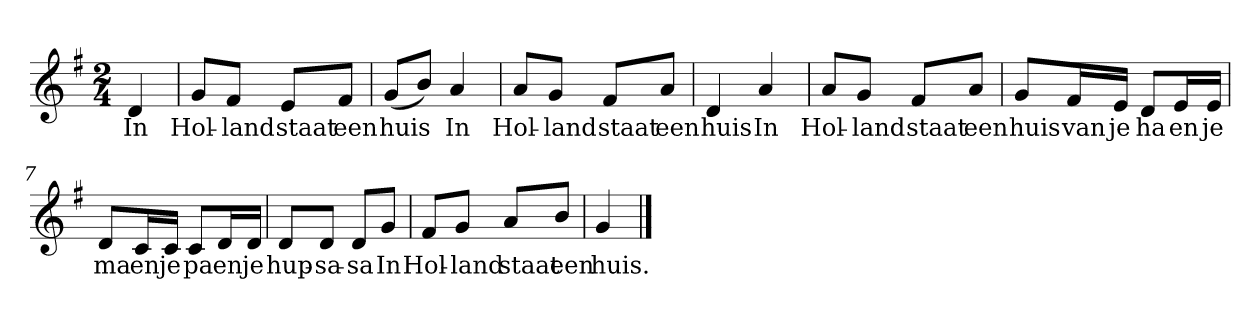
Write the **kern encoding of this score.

**kern	**text
*part1	*part1
*staff1	*staff1
*clefG2	*
*k[f#]	*
*G:	*
*M2/4	*
*MM120	*
=	=
4d	In
=1	=1
8g/L	Hol-
8f#/J	-land
8e/L	staat
8f#/J	een
=2	=2
(8g/L	huis
8b/J)	.
4a	In
=3	=3
8a/L	Hol-
8g/J	-land
8f#/L	staat
8a/J	een
=4	=4
4d	huis
4a	In
=5	=5
8a/L	Hol-
8g/J	-land
8f#/L	staat
8a/J	een
=6	=6
8g/L	huis
16f#/L	van
16e/JJ	je
8d/L	ha
16e/L	en
16e/JJ	je
=7	=7
8d/L	ma
16c/L	en
16c/JJ	je
8c/L	pa
16d/L	en
16d/JJ	je
=8	=8
8d/L	hup-
8d/J	-sa-
8d/L	-sa
8g/J	In
=9	=9
8f#/L	Hol-
8g/J	-land
8a/L	staat
8b/J	een
=10	=10
4g	huis.
==	==
*-	*-
